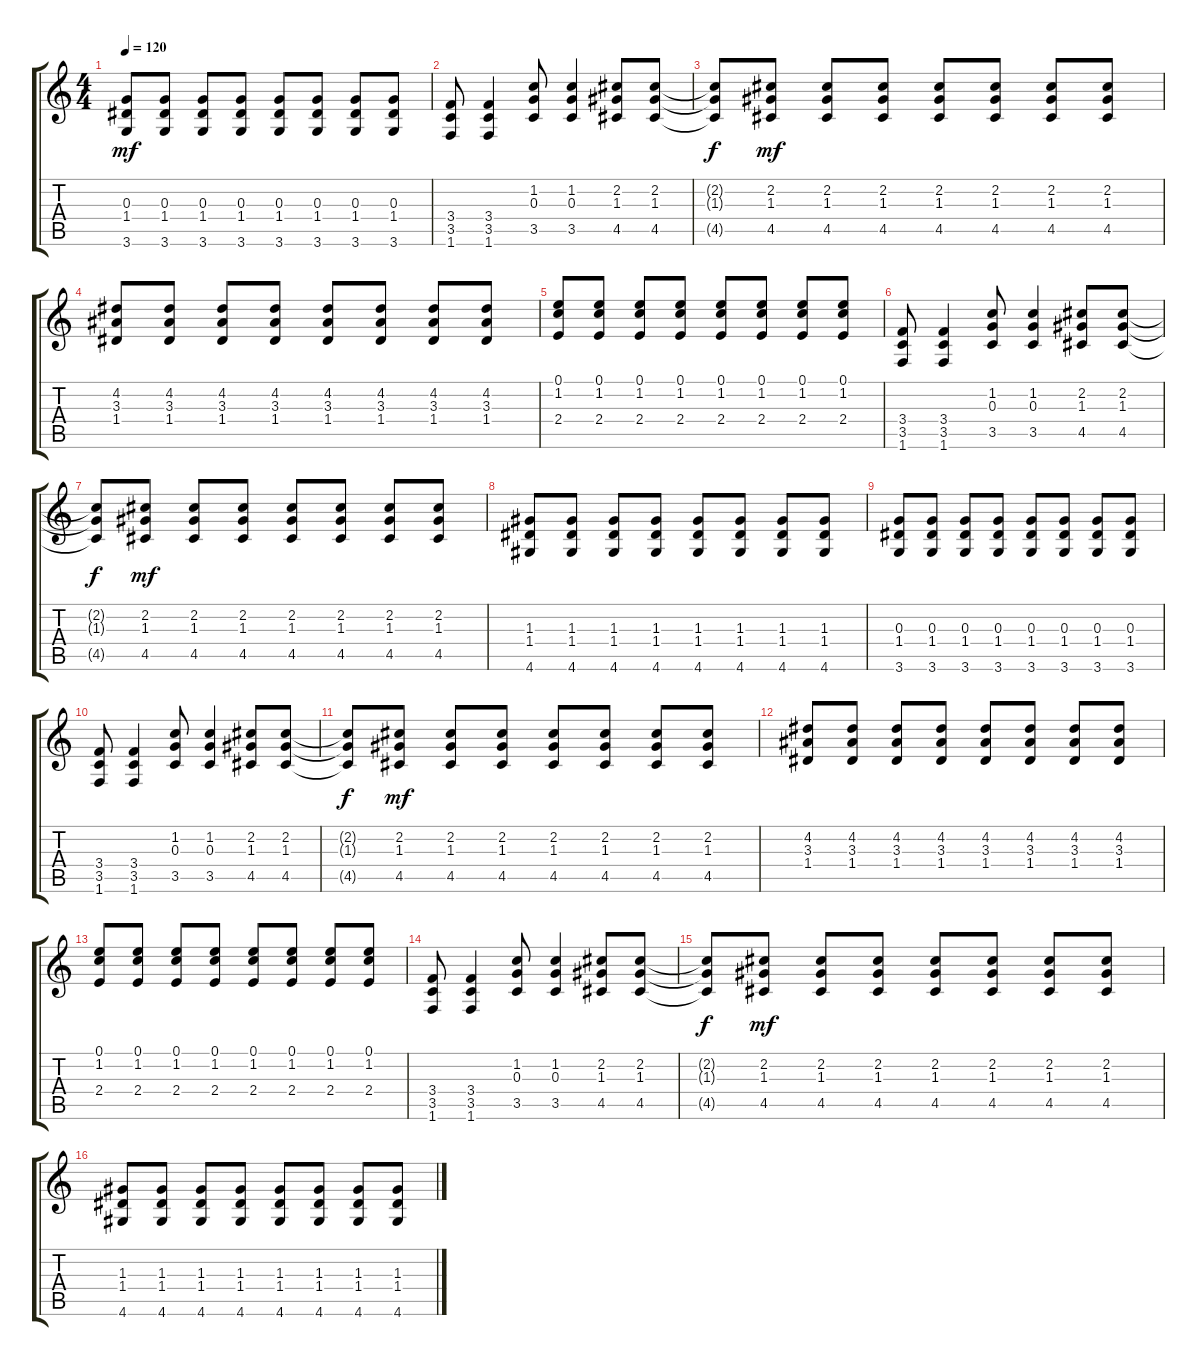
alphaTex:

\track "" {instrument distortionguitar}
\staff {score tabs}
\tuning (E4 B3 G3 D3 A2 E2) {hide}
\ts (4 4)
\tempo 120
\clef g2
\ks c
(0.3 1.4 3.6).8{dy mf} (0.3 1.4 3.6).8 (0.3 1.4 3.6).8 (0.3 1.4 3.6).8 (0.3 1.4 3.6).8 (0.3 1.4 3.6).8 (0.3 1.4 3.6).8 (0.3 1.4 3.6).8 |
(3.4 3.5 1.6).8 (3.4 3.5 1.6).4 (1.2 0.3 3.5).8 (1.2 0.3 3.5).4 (2.2 1.3 4.5).8 (2.2 1.3 4.5).8 |
(2.2{t} 1.3{t} 4.5{t}).8{dy f} (2.2 1.3 4.5).8{dy mf} (2.2 1.3 4.5).8 (2.2 1.3 4.5).8 (2.2 1.3 4.5).8 (2.2 1.3 4.5).8 (2.2 1.3 4.5).8 (2.2 1.3 4.5).8 |
(4.2 3.3 1.4).8 (4.2 3.3 1.4).8 (4.2 3.3 1.4).8 (4.2 3.3 1.4).8 (4.2 3.3 1.4).8 (4.2 3.3 1.4).8 (4.2 3.3 1.4).8 (4.2 3.3 1.4).8 |
(0.1 1.2 2.4).8 (0.1 1.2 2.4).8 (0.1 1.2 2.4).8 (0.1 1.2 2.4).8 (0.1 1.2 2.4).8 (0.1 1.2 2.4).8 (0.1 1.2 2.4).8 (0.1 1.2 2.4).8 |
(3.4 3.5 1.6).8 (3.4 3.5 1.6).4 (1.2 0.3 3.5).8 (1.2 0.3 3.5).4 (2.2 1.3 4.5).8 (2.2 1.3 4.5).8 |
(2.2{t} 1.3{t} 4.5{t}).8{dy f} (2.2 1.3 4.5).8{dy mf} (2.2 1.3 4.5).8 (2.2 1.3 4.5).8 (2.2 1.3 4.5).8 (2.2 1.3 4.5).8 (2.2 1.3 4.5).8 (2.2 1.3 4.5).8 |
(1.3 1.4 4.6).8 (1.3 1.4 4.6).8 (1.3 1.4 4.6).8 (1.3 1.4 4.6).8 (1.3 1.4 4.6).8 (1.3 1.4 4.6).8 (1.3 1.4 4.6).8 (1.3 1.4 4.6).8 |
(0.3 1.4 3.6).8 (0.3 1.4 3.6).8 (0.3 1.4 3.6).8 (0.3 1.4 3.6).8 (0.3 1.4 3.6).8 (0.3 1.4 3.6).8 (0.3 1.4 3.6).8 (0.3 1.4 3.6).8 |
(3.4 3.5 1.6).8 (3.4 3.5 1.6).4 (1.2 0.3 3.5).8 (1.2 0.3 3.5).4 (2.2 1.3 4.5).8 (2.2 1.3 4.5).8 |
(2.2{t} 1.3{t} 4.5{t}).8{dy f} (2.2 1.3 4.5).8{dy mf} (2.2 1.3 4.5).8 (2.2 1.3 4.5).8 (2.2 1.3 4.5).8 (2.2 1.3 4.5).8 (2.2 1.3 4.5).8 (2.2 1.3 4.5).8 |
(4.2 3.3 1.4).8 (4.2 3.3 1.4).8 (4.2 3.3 1.4).8 (4.2 3.3 1.4).8 (4.2 3.3 1.4).8 (4.2 3.3 1.4).8 (4.2 3.3 1.4).8 (4.2 3.3 1.4).8 |
(0.1 1.2 2.4).8 (0.1 1.2 2.4).8 (0.1 1.2 2.4).8 (0.1 1.2 2.4).8 (0.1 1.2 2.4).8 (0.1 1.2 2.4).8 (0.1 1.2 2.4).8 (0.1 1.2 2.4).8 |
(3.4 3.5 1.6).8 (3.4 3.5 1.6).4 (1.2 0.3 3.5).8 (1.2 0.3 3.5).4 (2.2 1.3 4.5).8 (2.2 1.3 4.5).8 |
(2.2{t} 1.3{t} 4.5{t}).8{dy f} (2.2 1.3 4.5).8{dy mf} (2.2 1.3 4.5).8 (2.2 1.3 4.5).8 (2.2 1.3 4.5).8 (2.2 1.3 4.5).8 (2.2 1.3 4.5).8 (2.2 1.3 4.5).8 |
(1.3 1.4 4.6).8 (1.3 1.4 4.6).8 (1.3 1.4 4.6).8 (1.3 1.4 4.6).8 (1.3 1.4 4.6).8 (1.3 1.4 4.6).8 (1.3 1.4 4.6).8 (1.3 1.4 4.6).8
